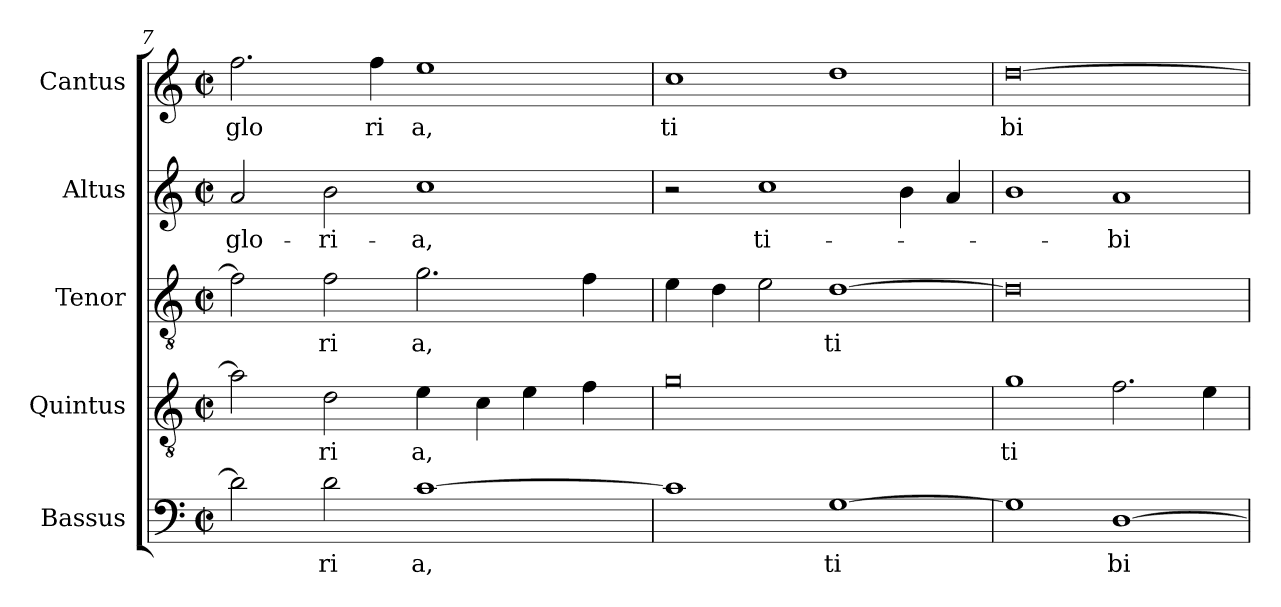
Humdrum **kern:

**kern	**text	**kern	**text	**kern	**text	**kern	**text	**kern	**text
*part5	*part5	*part4	*part4	*part3	*part3	*part2	*part2	*part1	*part1
*staff5	*staff5	*staff4	*staff4	*staff3	*staff3	*staff2	*staff2	*staff1	*staff1
*I"Bassus	*	*I"Quintus	*	*I"Tenor	*	*I"Altus	*	*I"Cantus	*
!!LO:LB:g=z
*clefF4	*	*clefGv2	*	*clefGv2	*	*clefG2	*	*clefG2	*
*M2/2	*	*M2/2	*	*M2/2	*	*M2/2	*	*M2/2	*
*met(c|)	*	*met(c|)	*	*met(c|)	*	*met(c|)	*	*met(c|)	*
=7	=7	=7	=7	=7	=7	=7	=7	=7	=7
!	!	!	!	!	!	!	!LO:LY:b:cj	!	!LO:LY:b:cj
*^	*	*^	*	*^	*	*	*	*	*
2d\]	16ryy	.	2a\]	16ryy	.	2f\]	16ryy	.	2a/	glo-	2.ff\	glo
.	64ryy	.	.	64ryy	.	.	64ryy	.	.	.	.	.
.	1ryy	.	.	1ryy	.	.	1ryy	.	.	.	.	.
!	!	!LO:LY:b:cj	!	!	!LO:LY:b:cj	!	!	!LO:LY:b:cj	!	!LO:LY:b:cj	!	!
2d\	.	ri	2d\	.	ri	2f\	.	-ri	2b\	-ri-	.	.
!	!	!	!	!	!	!	!	!	!	!	!	!LO:LY:b:cj
.	.	.	.	.	.	.	.	.	.	.	4ff\	ri
!	!	!LO:LY:b:cj	!	!	!LO:LY:b:cj	!	!	!LO:LY:b:cj	!	!LO:LY:b:cj	!	!LO:LY:b:cj
[>1c	.	a,	4e\	.	a,	2.g\	.	a,	1cc	-a,	1ee	a,
.	2ryy	.	.	2ryy	.	.	2ryy	.	.	.	.	.
.	.	.	4c\	.	.	.	.	.	.	.	.	.
.	.	.	4e\	.	.	.	.	.	.	.	.	.
.	4ryy	.	.	4ryy	.	.	4ryy	.	.	.	.	.
.	.	.	4f\	.	.	4f\	.	.	.	.	.	.
.	8ryy	.	.	8ryy	.	.	8ryy	.	.	.	.	.
.	32.ryy	.	.	32.ryy	.	.	32.ryy	.	.	.	.	.
=8	=8	=8	=8	=8	=8	=8	=8	=8	=8	=8	=8	=8
!	!	!	!	!	!	!	!	!	!	!	!	!LO:LY:b:cj
*v	*v	*	*	*	*	*v	*v	*	*	*	*	*
*	*	*v	*v	*	*	*	*	*	*	*
1c]	.	0g	.	4e\	.	2r	.	1cc	ti
.	.	.	.	4d\	.	.	.	.	.
!	!	!	!	!	!	!	!LO:LY:b:cj	!	!
.	.	.	.	2e\	.	1cc	ti-	.	.
!	!LO:LY:b:cj	!	!	!	!LO:LY:b:cj	!	!	!	!
[>1G	ti	.	.	[>1d	ti	.	.	1dd	.
.	.	.	.	.	.	4b\	.	.	.
.	.	.	.	.	.	4a/	.	.	.
=9	=9	=9	=9	=9	=9	=9	=9	=9	=9
!	!	!	!LO:LY:b:cj	!	!	!	!	!	!LO:LY:b:cj
1G]	.	1g	ti	0d]	.	1b	.	[>0dd	bi
!	!LO:LY:b:cj	!	!	!	!	!	!LO:LY:b:cj	!	!
[>1D	bi	2.f\	.	.	.	1a	-bi	.	.
.	.	4e\	.	.	.	.	.	.	.
=	=	=	=	=	=	=	=	=	=
*-	*-	*-	*-	*-	*-	*-	*-	*-	*-
